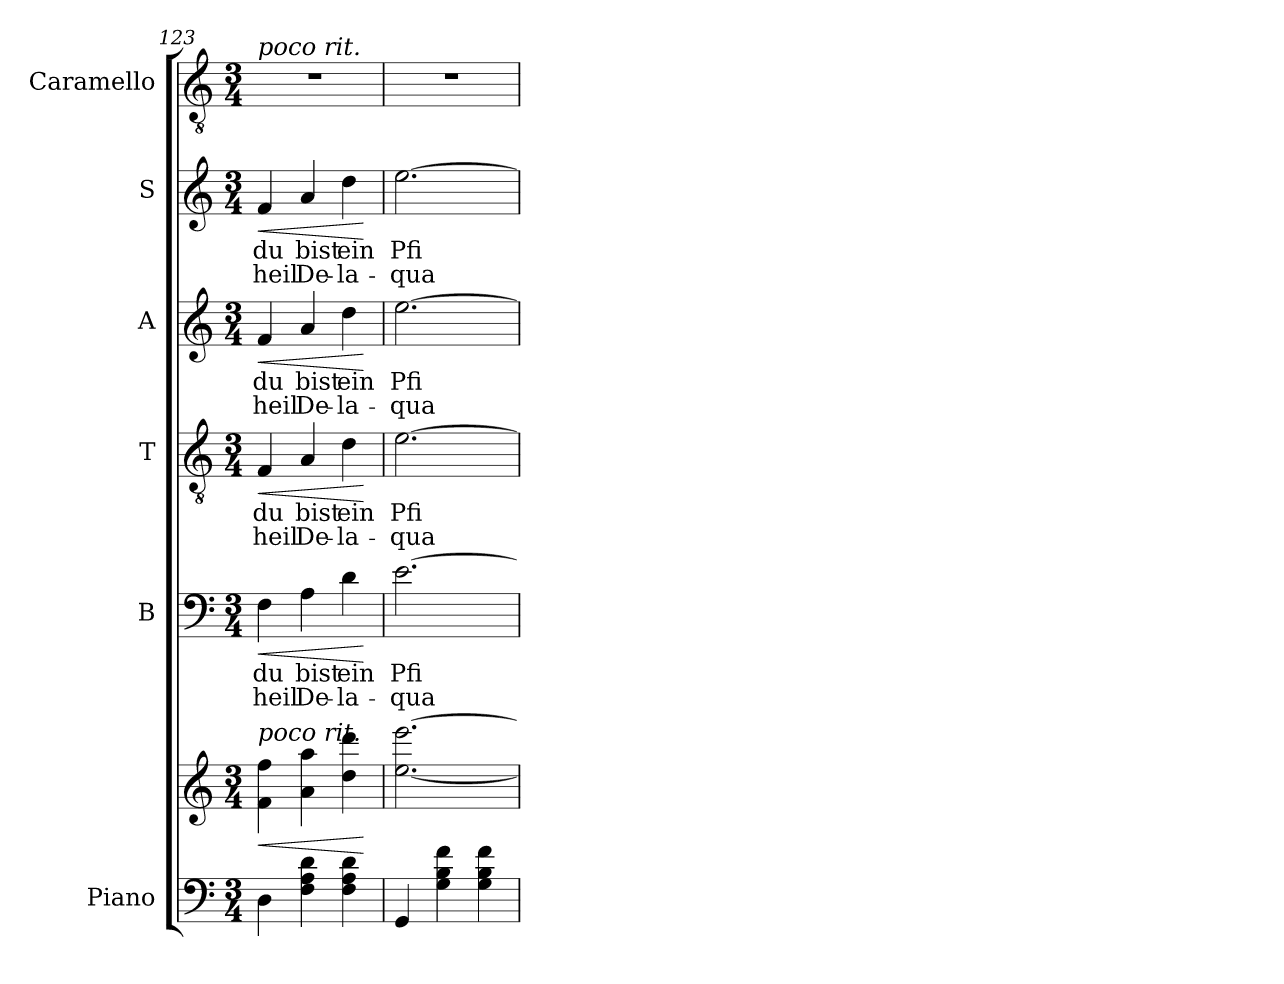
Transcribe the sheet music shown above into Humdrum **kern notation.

**kern	**kern	**dynam	**kern	**text	**text	**dynam	**kern	**text	**text	**dynam	**kern	**text	**text	**dynam	**kern	**text	**text	**dynam	**kern
*part6	*part6	*part6	*part5	*part5	*part5	*part5	*part4	*part4	*part4	*part4	*part3	*part3	*part3	*part3	*part2	*part2	*part2	*part2	*part1
*staff7	*staff6	*staff6/7	*staff5	*staff5	*staff5	*staff5	*staff4	*staff4	*staff4	*staff4	*staff3	*staff3	*staff3	*staff3	*staff2	*staff2	*staff2	*staff2	*staff1
*I"Piano	*	*	*I"B	*	*	*	*I"T	*	*	*	*I"A	*	*	*	*I"S	*	*	*	*I"Caramello
*I'Pno	*	*	*I'B	*	*	*	*I'T	*	*	*	*I'A	*	*	*	*I'S	*	*	*	*
*clefF4	*clefG2	*	*clefF4	*	*	*	*clefGv2	*	*	*	*clefG2	*	*	*	*clefG2	*	*	*	*clefGv2
*k[]	*k[]	*	*k[]	*	*	*	*k[]	*	*	*	*k[]	*	*	*	*k[]	*	*	*	*k[]
*M3/4	*M3/4	*	*M3/4	*	*	*	*M3/4	*	*	*	*M3/4	*	*	*	*M3/4	*	*	*	*M3/4
=123	=123	=123	=123	=123	=123	=123	=123	=123	=123	=123	=123	=123	=123	=123	=123	=123	=123	=123	=123
!	!	!	!	!	!	!	!	!	!	!	!	!	!	!	!	!	!	!	!LO:TX:a:i:t=poco rit.
!	!LO:TX:a:i:t=poco rit.	!	!	!	!	!	!	!	!	!	!	!	!	!	!	!	!	!	!
!	!	!LO:HP:b	!	!LO:LY:b	!LO:LY:b	!LO:HP:b	!	!LO:LY:b	!LO:LY:b	!LO:HP:b	!	!LO:LY:b	!LO:LY:b	!LO:HP:b	!	!LO:LY:b	!LO:LY:b	!LO:HP:b	!
4D\	4f\ 4ff\	<	4F\	du	heil	<	4F/	du	heil	<	4f/	du	heil	<	4f/	du	heil	<	2.r
!	!	!	!	!LO:LY:b	!LO:LY:b	!	!	!LO:LY:b	!LO:LY:b	!	!	!LO:LY:b	!LO:LY:b	!	!	!LO:LY:b	!LO:LY:b	!	!
4F\ 4A\ 4d\	4a\ 4aa\	.	4A\	bist	De-	.	4A/	bist	De-	.	4a/	bist	De-	.	4a/	bist	De-	.	.
!	!	!	!	!LO:LY:b	!LO:LY:b	!	!	!LO:LY:b	!LO:LY:b	!	!	!LO:LY:b	!LO:LY:b	!	!	!LO:LY:b	!LO:LY:b	!	!
4F\ 4A\ 4d\	4dd\ 4ddd\	.	4d\	ein	-la-	.	4d\	ein	-la-	.	4dd\	ein	-la-	.	4dd\	ein	-la-	.	.
.	.	[	.	.	.	[	.	.	.	[	.	.	.	[	.	.	.	[	.
=124	=124	=124	=124	=124	=124	=124	=124	=124	=124	=124	=124	=124	=124	=124	=124	=124	=124	=124	=124
!	!	!LO:DY:b	!	!LO:LY:b	!LO:LY:b	!LO:DY:a	!	!LO:LY:b	!LO:LY:b	!LO:DY:a	!	!LO:LY:b	!LO:LY:b	!LO:DY:a	!	!LO:LY:b	!LO:LY:b	!LO:DY:a	!
4GG/	[2.ee\ [2.eee\	other-dynamics	[2.e\	Pfi-	-qua-	other-dynamics	[2.e\	Pfi-	-qua-	other-dynamics	[2.ee\	Pfi-	-qua-	other-dynamics	[2.ee\	Pfi-	-qua-	other-dynamics	2.r
4G\ 4B\ 4f\	.	.	.	.	.	.	.	.	.	.	.	.	.	.	.	.	.	.	.
4G\ 4B\ 4f\	.	.	.	.	.	.	.	.	.	.	.	.	.	.	.	.	.	.	.
=	=	=	=	=	=	=	=	=	=	=	=	=	=	=	=	=	=	=	=
*-	*-	*-	*-	*-	*-	*-	*-	*-	*-	*-	*-	*-	*-	*-	*-	*-	*-	*-	*-
